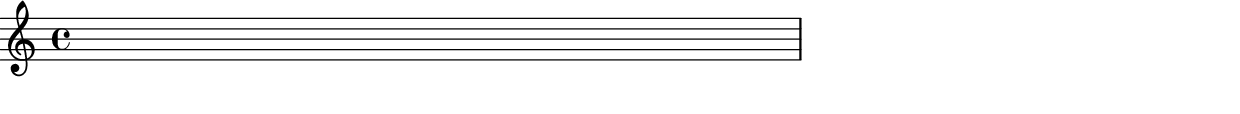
%% Generated by lilypond-book
%% Options: [exampleindent=10.16\mm,indent=0\mm,line-width=160\mm,noragged-right,paper-height=845.047\pt,paper-width=597.508\pt,papersize='(cons (* 597.508 pt) (* 845.047 pt)),quote]
\include "lilypond-book-preamble.ly"


% ****************************************************************
% Start cut-&-pastable-section
% ****************************************************************

#(ly:set-option 'eps-box-padding 3.000000)



\paper {
  #(set-paper-size '(cons (* 597.508 pt) (* 845.047 pt)))
  indent = 0\mm
  line-width = 160\mm
  % offset the left padding, also add 1mm as lilypond creates cropped
  % images with a little space on the right
  line-width = #(- line-width (* mm  3.000000) (* mm 1))
  ragged-right = ##f
  line-width = 160\mm - 2.0 * 10.16\mm
  % offset the left padding, also add 1mm as lilypond creates cropped
  % images with a little space on the right
  line-width = #(- line-width (* mm  3.000000) (* mm 1))
}

\layout {
  
}




% ****************************************************************
% ly snippet:
% ****************************************************************
\sourcefileline 845
\score {
  \header {
    piece = \markup { \fontsize #4 \bold "PRAELUDIUM I" }
    subtitle = \markup { \italic "(Excerpt)" }
  }
  { s1 }
}


% ****************************************************************
% end ly snippet
% ****************************************************************
